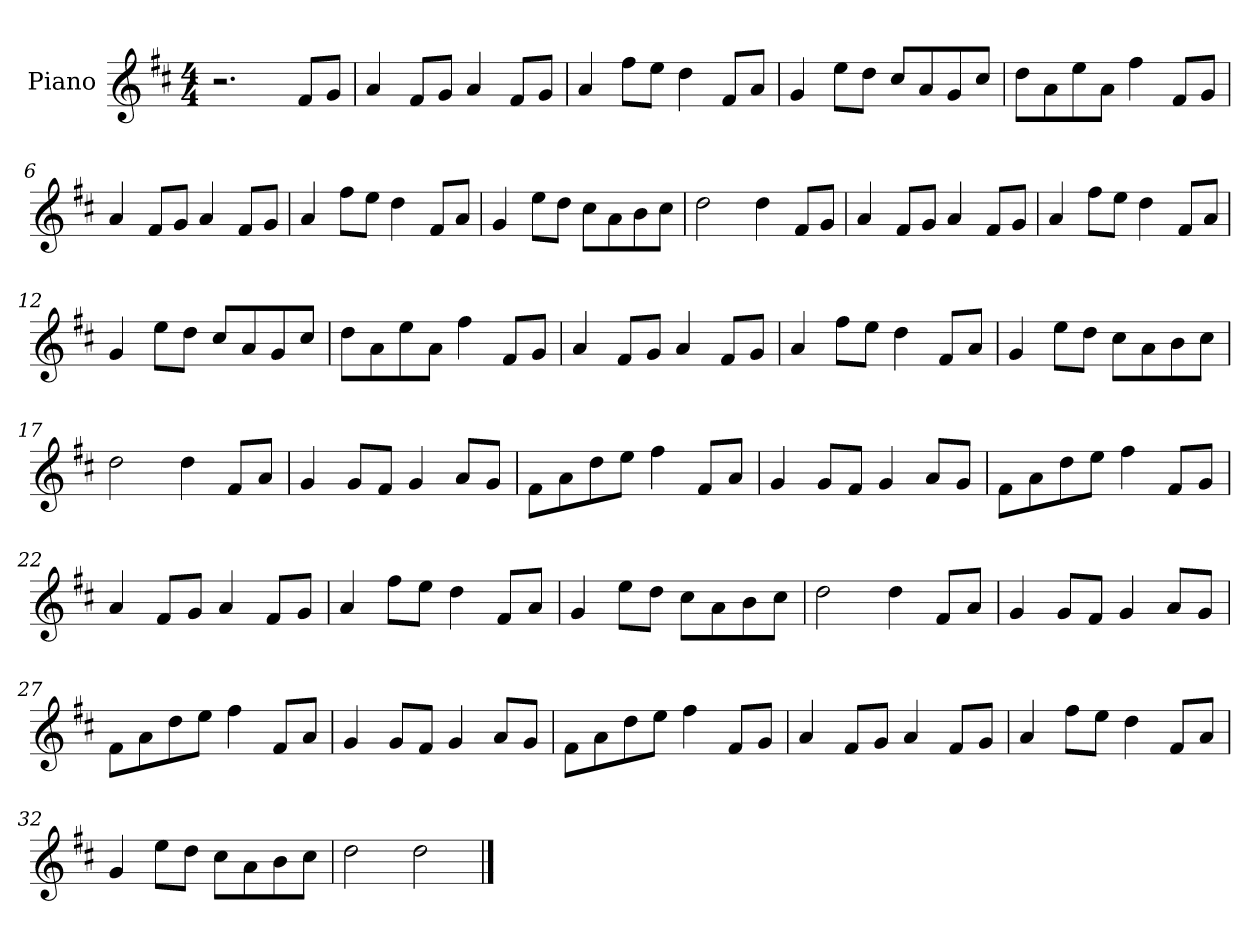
**kern
*part1
*staff1
*I"Piano
*I'Pno
*clefG2
*k[f#c#]
*M4/4
=1
2.r
8f#/L
8g/J
=2
4a/
8f#/L
8g/J
4a/
8f#/L
8g/J
=3
4a/
8ff#\L
8ee\J
4dd\
8f#/L
8a/J
=4
4g/
8ee\L
8dd\J
8cc#/L
8a/
8g/
8cc#/J
=5
8dd\L
8a\
8ee\
8a\J
4ff#\
8f#/L
8g/J
=6
4a/
8f#/L
8g/J
4a/
8f#/L
8g/J
=7
4a/
8ff#\L
8ee\J
4dd\
8f#/L
8a/J
=8
4g/
8ee\L
8dd\J
8cc#\L
8a\
8b\
8cc#\J
=9
2dd\
4dd\
8f#/L
8g/J
=10
4a/
8f#/L
8g/J
4a/
8f#/L
8g/J
=11
4a/
8ff#\L
8ee\J
4dd\
8f#/L
8a/J
=12
4g/
8ee\L
8dd\J
8cc#/L
8a/
8g/
8cc#/J
=13
8dd\L
8a\
8ee\
8a\J
4ff#\
8f#/L
8g/J
=14
4a/
8f#/L
8g/J
4a/
8f#/L
8g/J
=15
4a/
8ff#\L
8ee\J
4dd\
8f#/L
8a/J
=16
4g/
8ee\L
8dd\J
8cc#\L
8a\
8b\
8cc#\J
=17
2dd\
4dd\
8f#/L
8a/J
=18
4g/
8g/L
8f#/J
4g/
8a/L
8g/J
=19
8f#\L
8a\
8dd\
8ee\J
4ff#\
8f#/L
8a/J
=20
4g/
8g/L
8f#/J
4g/
8a/L
8g/J
=21
8f#\L
8a\
8dd\
8ee\J
4ff#\
8f#/L
8g/J
=22
4a/
8f#/L
8g/J
4a/
8f#/L
8g/J
=23
4a/
8ff#\L
8ee\J
4dd\
8f#/L
8a/J
=24
4g/
8ee\L
8dd\J
8cc#\L
8a\
8b\
8cc#\J
=25
2dd\
4dd\
8f#/L
8a/J
=26
4g/
8g/L
8f#/J
4g/
8a/L
8g/J
=27
8f#\L
8a\
8dd\
8ee\J
4ff#\
8f#/L
8a/J
=28
4g/
8g/L
8f#/J
4g/
8a/L
8g/J
=29
8f#\L
8a\
8dd\
8ee\J
4ff#\
8f#/L
8g/J
=30
4a/
8f#/L
8g/J
4a/
8f#/L
8g/J
=31
4a/
8ff#\L
8ee\J
4dd\
8f#/L
8a/J
=32
4g/
8ee\L
8dd\J
8cc#\L
8a\
8b\
8cc#\J
=33
2dd\
2dd\
==
*-
